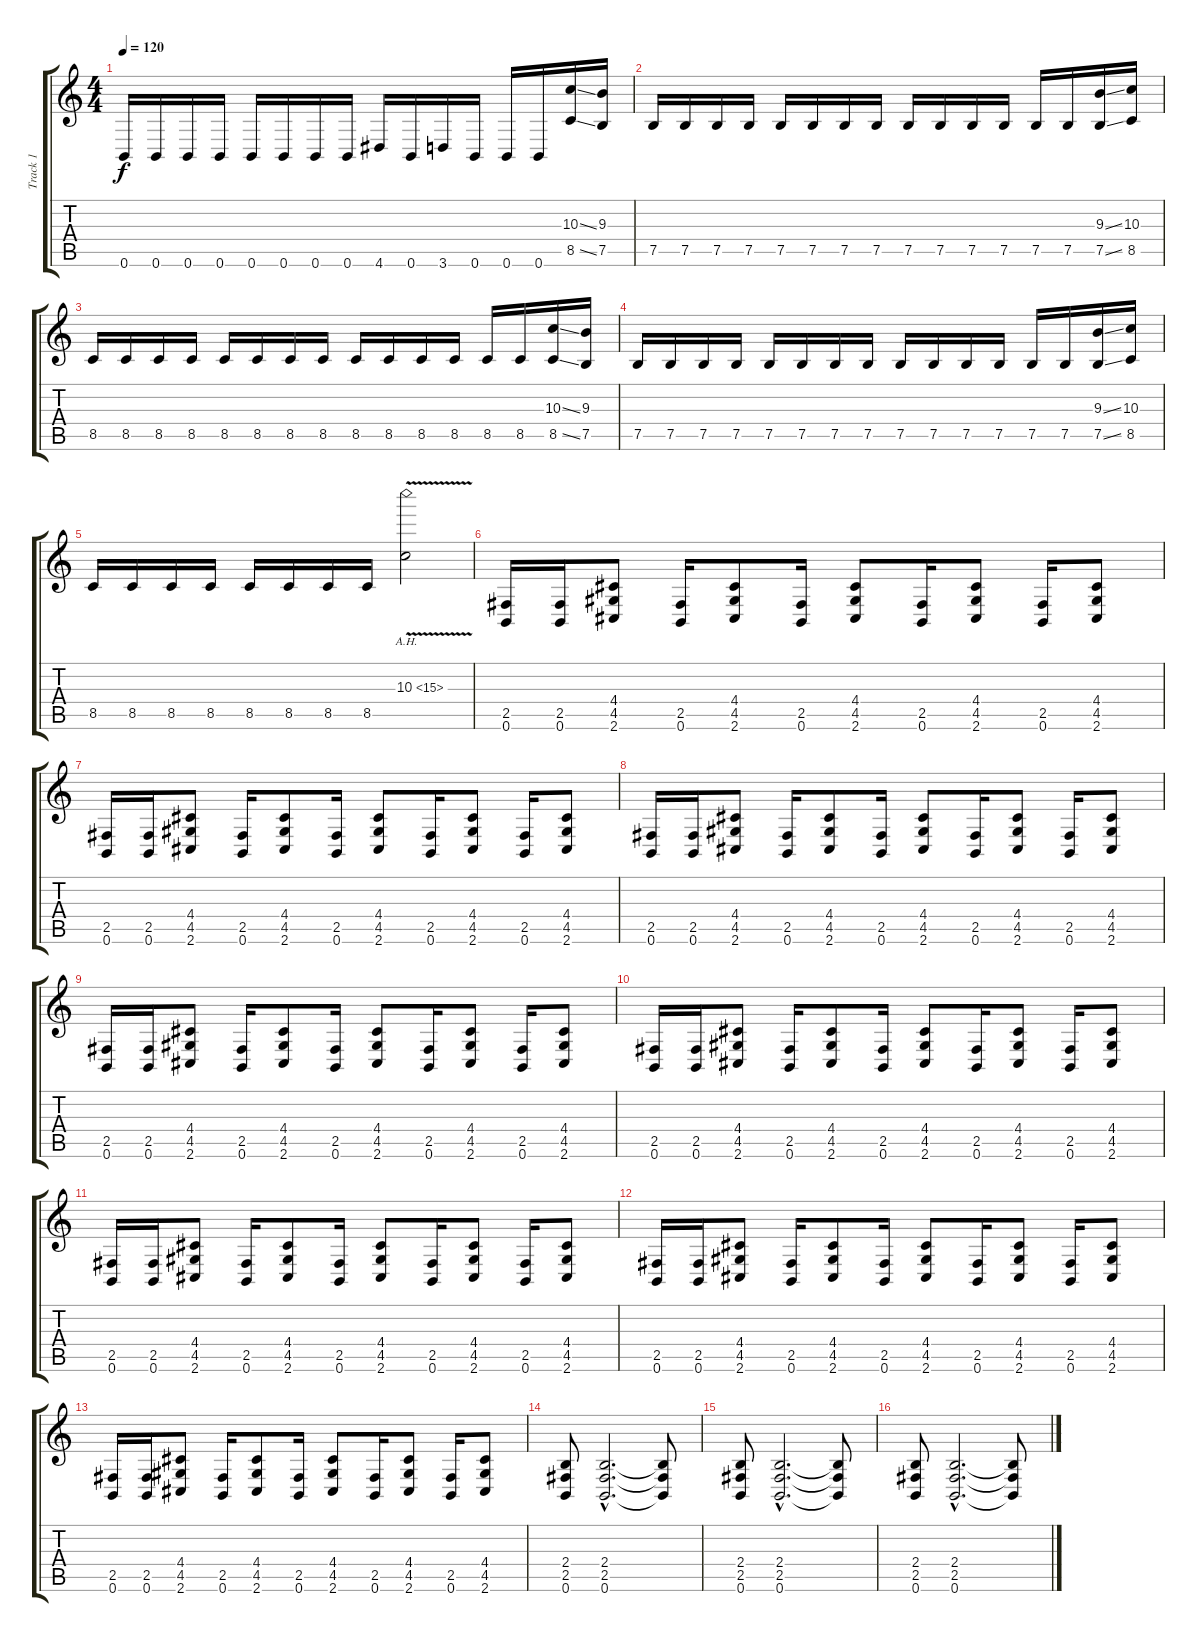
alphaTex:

\track ("Track 1" "Track 1") {instrument distortionguitar}
\staff {score tabs}
\tuning (B3 G3 D3 A2 E2 B1) {hide}
\ts (4 4)
\tempo 120
\clef g2
\ks c
0.6.16{dy f} 0.6.16 0.6.16 0.6.16 0.6.16 0.6.16 0.6.16 0.6.16 4.6.16 0.6.16 3.6.16 0.6.16 0.6.16 0.6.16 (10.3{ss} 8.5{ss}).16 (9.3 7.5).16 |
7.5.16 7.5.16 7.5.16 7.5.16 7.5.16 7.5.16 7.5.16 7.5.16 7.5.16 7.5.16 7.5.16 7.5.16 7.5.16 7.5.16 (9.3{ss} 7.5{ss}).16 (10.3 8.5).16 |
8.5.16 8.5.16 8.5.16 8.5.16 8.5.16 8.5.16 8.5.16 8.5.16 8.5.16 8.5.16 8.5.16 8.5.16 8.5.16 8.5.16 (10.3{ss} 8.5{ss}).16 (9.3 7.5).16 |
7.5.16 7.5.16 7.5.16 7.5.16 7.5.16 7.5.16 7.5.16 7.5.16 7.5.16 7.5.16 7.5.16 7.5.16 7.5.16 7.5.16 (9.3{ss} 7.5{ss}).16 (10.3 8.5).16 |
8.5.16 8.5.16 8.5.16 8.5.16 8.5.16 8.5.16 8.5.16 8.5.16 10.3{ah 5 v}.2 |
(2.5 0.6).16 (2.5 0.6).16 (4.4 4.5 2.6).8 (2.5 0.6).16 (4.4 4.5 2.6).8 (2.5 0.6).16 (4.4 4.5 2.6).8 (2.5 0.6).16 (4.4 4.5 2.6).8 (2.5 0.6).16 (4.4 4.5 2.6).8 |
(2.5 0.6).16 (2.5 0.6).16 (4.4 4.5 2.6).8 (2.5 0.6).16 (4.4 4.5 2.6).8 (2.5 0.6).16 (4.4 4.5 2.6).8 (2.5 0.6).16 (4.4 4.5 2.6).8 (2.5 0.6).16 (4.4 4.5 2.6).8 |
(2.5 0.6).16 (2.5 0.6).16 (4.4 4.5 2.6).8 (2.5 0.6).16 (4.4 4.5 2.6).8 (2.5 0.6).16 (4.4 4.5 2.6).8 (2.5 0.6).16 (4.4 4.5 2.6).8 (2.5 0.6).16 (4.4 4.5 2.6).8 |
(2.5 0.6).16 (2.5 0.6).16 (4.4 4.5 2.6).8 (2.5 0.6).16 (4.4 4.5 2.6).8 (2.5 0.6).16 (4.4 4.5 2.6).8 (2.5 0.6).16 (4.4 4.5 2.6).8 (2.5 0.6).16 (4.4 4.5 2.6).8 |
(2.5 0.6).16 (2.5 0.6).16 (4.4 4.5 2.6).8 (2.5 0.6).16 (4.4 4.5 2.6).8 (2.5 0.6).16 (4.4 4.5 2.6).8 (2.5 0.6).16 (4.4 4.5 2.6).8 (2.5 0.6).16 (4.4 4.5 2.6).8 |
(2.5 0.6).16 (2.5 0.6).16 (4.4 4.5 2.6).8 (2.5 0.6).16 (4.4 4.5 2.6).8 (2.5 0.6).16 (4.4 4.5 2.6).8 (2.5 0.6).16 (4.4 4.5 2.6).8 (2.5 0.6).16 (4.4 4.5 2.6).8 |
(2.5 0.6).16 (2.5 0.6).16 (4.4 4.5 2.6).8 (2.5 0.6).16 (4.4 4.5 2.6).8 (2.5 0.6).16 (4.4 4.5 2.6).8 (2.5 0.6).16 (4.4 4.5 2.6).8 (2.5 0.6).16 (4.4 4.5 2.6).8 |
(2.5 0.6).16 (2.5 0.6).16 (4.4 4.5 2.6).8 (2.5 0.6).16 (4.4 4.5 2.6).8 (2.5 0.6).16 (4.4 4.5 2.6).8 (2.5 0.6).16 (4.4 4.5 2.6).8 (2.5 0.6).16 (4.4 4.5 2.6).8 |
(2.4 2.5 0.6).8 (2.4{hac} 2.5{hac} 0.6{hac}).2{d} (2.4{t} 2.5{t} 0.6{t}).8 |
(2.4 2.5 0.6).8 (2.4{hac} 2.5{hac} 0.6{hac}).2{d} (2.4{t} 2.5{t} 0.6{t}).8 |
(2.4 2.5 0.6).8 (2.4{hac} 2.5{hac} 0.6{hac}).2{d} (2.4{t} 2.5{t} 0.6{t}).8
